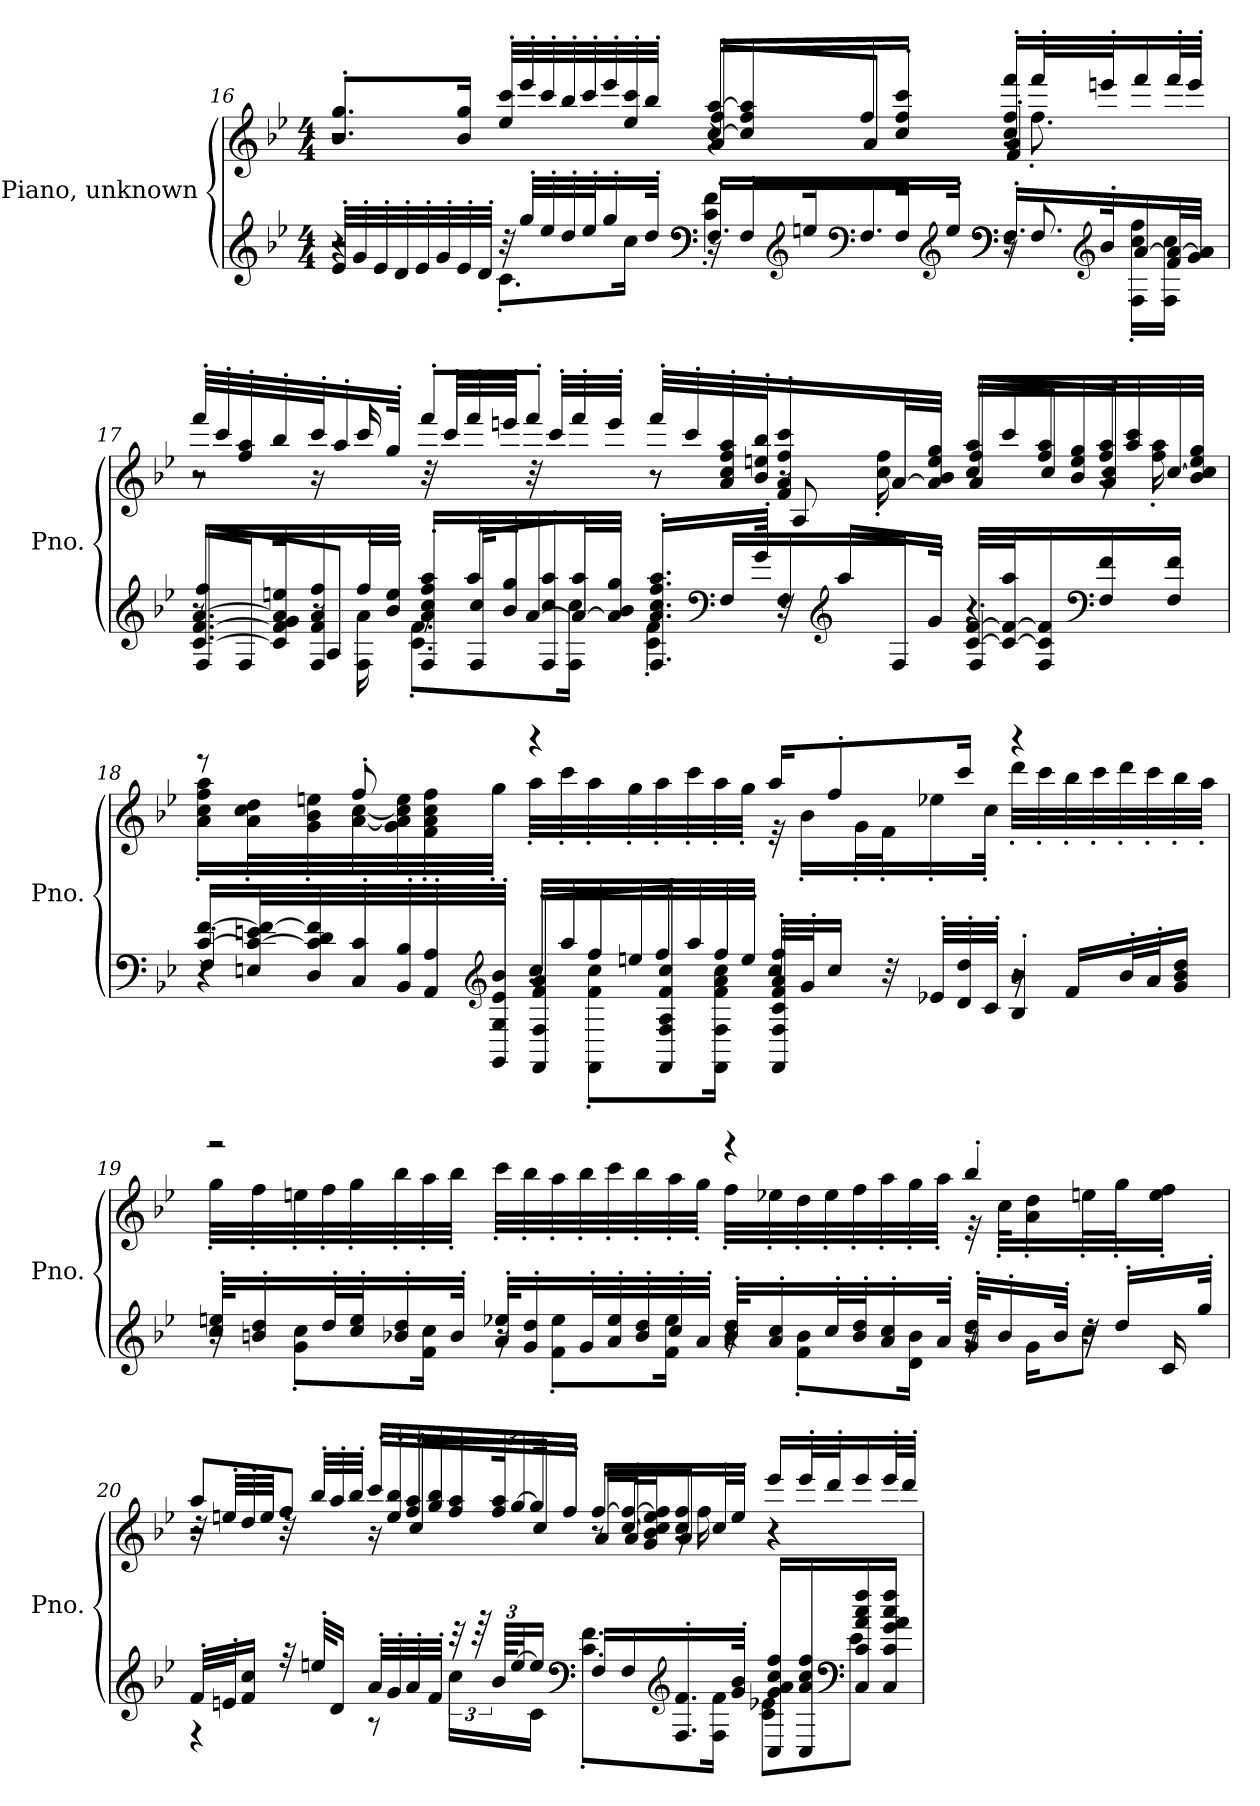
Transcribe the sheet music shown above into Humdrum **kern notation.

**kern	**kern
*part1	*part1
*staff2	*staff1
*I"Piano, unknown	*
*I'Pno.	*
!!LO:LB:g=z
*clefG2	*clefG2
*k[b-e-]	*k[b-e-]
*M4/4	*M4/4
=16	=16
*^	*^
*	*^	*	*^
32e-'/LLL	4r	2r	8.b-/' 8.gg/'L	2r	2r
32g'/	.	.	.	.	.
32e-'/	.	.	.	.	.
32d'/	.	.	.	.	.
32e-'/	.	.	.	.	.
32g'/	.	.	.	.	.
32e-'/	.	.	16b-/ 16gg/Jk	.	.
32d'/JJJ	.	.	.	.	.
32r	8.c'\L	.	32ee-/' 32ccc/'LLL	.	.
32gg'/LLL	.	.	32eee-'/	.	.
32ee-'/	.	.	32ccc'/	.	.
32dd'/	.	.	32bb-'/	.	.
32ee-'/J	.	.	32ccc'/	.	.
16gg'/	.	.	32eee-'/	.	.
.	16cc\Jk	.	32ee-/' 32ccc/'	.	.
32dd'/JJk	.	.	32bb-'/JJJ	.	.
*clefF4	*	*	*	*	*
16.F'/LL	4c\' 4f\'	16r	[16cc/ [16aa/LL	4r	8a/' 8ff/'L
.	.	8F'/L	16cc/] 16ff/ 16aa/]	.	.
*clefG2	*	*	*	*	*
32een'/K	.	.	.	.	.
*clefF4	*	*	*	*	*
16.F'/	.	.	16ff/	.	8a/J
.	.	16F/Jk	16cc/' 16ff/' 16ccc/'JJ	.	.
*clefG2	*	*	*	*	*
32ee'/JJk	.	.	.	.	.
*clefF4	*	*	*	*	*
16.F'/LL	8r	16r	16cc/' 16ff/' 16fff/'LL	16r	4f/' 4a/'
.	.	8.F'/	32fff'/L	8.ff'\	.
*clefG2	*	*	*	*	*
32b-'/K	.	.	32eeen'/J	.	.
[16a/	16F\' 16cc\' 16ff\'LL	.	16fff/	.	.
32f/ 32a/_L	16F\ 16cc\JJ	.	32fff'/L	.	.
32g/ 32a/]JJJ	.	.	32eee'/JJJ	.	.
!!LO:LB:g=z	!!	!!
=17	=17	=17	=17	=17	=17
[16.c/ [16.f/ [16.a/LL	8r	16F/ 16ff/LL	32fff'/LLL	2r	8r
.	.	.	32ccc'/	.	.
.	.	16F/J	32ff/' 32aa/'	.	.
32c/] 32f/] 32g/ 32a/] 32een/K	.	.	32bb-'/	.	.
16F/ 16f/ 16a/ 16ff/	16r	8A/J	32ccc'/J	.	16r
.	.	.	16aa'/	.	.
32ff'/L	16F\ 16a\	.	.	.	16ccc/
32b-/' 32ee/'JJJ	.	.	32gg'/JJk	.	.
16F/' 16a/' 16cc/' 16ff/' 16aa/'LL	8.c\' 8.f\'L	16r	32r	.	8fff'/L
.	.	.	32ccc'/LLL	.	.
32aa'/L	.	16F/ 16cc/KL	32fff'/	.	.
32b-/' 32gg/'J	.	.	32eeen'/JJJ	.	.
[16a/	.	8F/' 8cc/' 8aa/'J	32r	.	8fff'/J
.	.	.	32ccc'/LLL	.	.
32a/_ 32aa/L	16F\ 16cc\Jk	.	32fff'/	.	.
32a/] 32b-/ 32gg/JJJ	.	.	32eee'/JJJ	.	.
16.F/' 16.a/' 16.cc/' 16.ff/' 16.aa/'LL	4c\' 4f\'	16r	32fff'/LLL	8r	8r
.	.	.	32ccc'/	.	.
*clefF4	*	*	*	*	*
.	.	16F/LL	32a/' 32cc/' 32ff/' 32aa/'	.	.
32g'/JJk	.	.	32b-/' 32een/' 32bb-/'J	.	.
32r	.	16F/	16f/' 16a/' 16ff/' 16ccc/'	16r	8A/
*clefG2	*	*	*	*	*
16aa'/LL	.	.	.	.	.
.	.	16F/JJ	[32a/L	16cc\' 16ff\'	.
32g'/JJk	.	.	32a/] 32b-/ 32ee/ 32gg/JJJ	.	.
[32c/ [32f/LLL	4r	4F'/	32cc/' 32aa/'LLL	8r	16a/ 16ff/LL
32c/_ 32f/_ 32aa/J	.	.	32ccc'/	.	.
16F/ 16c/] 16f/]	.	.	32ff/' 32aa/'	.	16cc/J
.	.	.	32b-/' 32ee/' 32gg/'	.	.
*clefF4	*	*	*	*	*
16F/ 16f/	.	.	32ff/' 32aa/'	16r	8a/' 8cc/'J
.	.	.	32aa/' 32ccc/'	.	.
16F/ 16f/JJ	.	.	[32cc/	16ff\' 16aa\'	.
.	.	.	32b-/ 32cc/] 32ee/ 32gg/JJJ	.	.
*	*	*	*	*v	*v
!!LO:LB:g=z
=18	=18	=18	=18	=18
[16c/ [16f/LL	4r	4F'/	8r	16a\' 16cc\' 16ff\' 16aa\'LL
32En/ 32c/_ 32en/ 32f/_L	.	.	.	32a\' 32cc\' 32dd\'L
32D/ 32c/] 32d/ 32f/]	.	.	.	32g\' 32b-\' 32een\'
32C/' 32c/'	.	.	8ff'/	[32a\ [32cc\
32BB-/' 32B-/'	.	.	.	32g\ 32a\] 32cc\] 32ee\
32AA/' 32A/'	.	.	.	32f\' 32a\' 32cc\' 32ff\'
*clefG2	*	*	*	*
32GG/' 32G/' 32e/' 32b-/'JJJ	.	.	.	32gg'\JJJ
32cc'/LLL	16r	8FF/' 8F/' 8f/' 8a/'L	4r	32aa'\LLL
32aa'/	.	.	.	32ccc'\
32ff'/	8FF\' 8f\' 8cc\'L	.	.	32aa'\
32een'/	.	.	.	32gg'\
32ff'/	.	8FF/' 8F/' 8A/' 8f/' 8cc/'J	.	32aa'\
32aa'/	.	.	.	32ccc'\
32ff'/	16FF\ 16F\ 16f\ 16a\ 16cc\Jk	.	.	32aa'\
32ee'/JJJ	.	.	.	32gg'\JJJ
32cc'/LLL	2r	4FF/' 4F/' 4c/' 4f/' 4a/' 4ff/'	16aa/KL	32r
32g'/J	.	.	.	16b-'\LL
16cc/JJ	.	.	8ff'/	.
.	.	.	.	32g'\L
32r	.	.	.	32f'\J
32e-X'/LLL	.	.	.	16ee-X'\
32d/' 32dd/'	.	.	16ccc/Jk	.
32c'/JJJ	.	.	.	32cc'\JJk
16r	.	4B-/' 4b-/'	4r	32ddd'\LLL
.	.	.	.	32ccc'\
16f/LL	.	.	.	32bb-'\
.	.	.	.	32ccc'\
32b-'/L	.	.	.	32ddd'\
32a'/J	.	.	.	32ccc'\
16g/ 16b-/ 16dd/JJ	.	.	.	32bb-'\
.	.	.	.	32aa'\JJJ
!!LO:PB:g=z	!!
=19	=19	=19	=19	=19
32cc/' 32een/'KLL	16r	2r	2r	32gg'\LLL
16bn/' 16dd/'	.	.	.	32ff'\
.	8g\' 8cc\'L	.	.	32een'\
32dd'/L	.	.	.	32ff'\
32cc/' 32ee/'J	.	.	.	32gg'\
16b-X/' 16dd/'	.	.	.	32bb-'\
.	16f\ 16cc\Jk	.	.	32aa'\
32b-'/JJk	.	.	.	32bb-'\JJJ
32a/' 32ee-X/'KLL	16r	.	.	32ccc'\LLL
16g/' 16dd/'	.	.	.	32bb-'\
.	8f\' 8ee-\'L	.	.	32aa'\
32g'/L	.	.	.	32bb-'\
32a/' 32ee-/'	.	.	.	32ccc'\
32b-/' 32dd/'	.	.	.	32bb-'\
32cc'/	16f\ 16ee-\Jk	.	.	32aa'\
32a'/JJJ	.	.	.	32gg'\JJJ
32b-/' 32dd/'KLL	16r	4r	4r	32ff'\LLL
16a/' 16cc/'	.	.	.	32ee-X'\
.	8f\' 8b-\'L	.	.	32dd'\
32cc'/L	.	.	.	32ee-'\
32b-/' 32dd/'J	.	.	.	32ff'\
16a/' 16cc/'	.	.	.	32aa'\
.	16d\ 16b-\Jk	.	.	32gg'\
32a'/JJk	.	.	.	32aa'\JJJ
32g/' 32dd/'KLL	16r	8r	4bb-'/	32r
16b-'/	.	.	.	32cc'\KLL
.	16g\KL	.	.	16a\' 16dd\'
32b-'/JJk	.	.	.	.
32r	8cc\J	16r	.	32een'\L
16dd'/LL	.	.	.	32gg'\J
.	.	16c/	.	16ee\' 16ff\'JJ
32gg'/JJk	.	.	.	.
*	*v	*v	*	*
!!LO:LB:g=z
=20	=20	=20	=20
*	*	*	*^
32f'/LLL	4r	32r	2r	8aa/L
32en'/J	.	32een'/LLL	.	.
16f/ 16cc/JJ	.	32dd'/	.	.
.	.	32ee'/JJJ	.	.
32r	.	32r	.	8ff/J
32een'/KLL	.	32bb-'/LLL	.	.
16d/JJ	.	32aa'/	.	.
.	.	32bb-'/JJJ	.	.
32a'/LLL	8r	32ccc'/LLL	.	16r
32g'/	.	32ee/' 32bb-/'	.	.
32a'/	.	32ff/' 32aa/'	.	8cc'/L
32f'/JJJ	.	32gg/' 32bb-/'	.	.
48r	16cc\LL	32ff/' 32aa/'	.	.
96r	.	.	.	.
*	*	*Xbrackettup	*	*
96b-/KLLL	.	96ff/ 96aa/K	.	.
[48ee/J	.	[48gg/	.	.
16ee/JJ]	16c\JJ	32gg/]	.	16cc/Jk
.	.	32ff'/JJJ	.	.
*clefF4	*	*	*	*
16F/LL	8.c\' 8.f\'L	[16ff/LL	8r	16a/LL
16F/	.	[32cc/ 32ff/_L	.	16a'/J
.	.	32g/ 32b-/ 32cc/] 32ee/ 32ff/]J	.	.
*clefG2	*	*	*	*
16.F/' 16.f/'	.	16cc/ 16ff/	16r	8a/J
.	16F\ 16f\Jk	32cc'/L	16ff\	.
32g/' 32b-/'JJk	.	32ee'/JJJ	.	.
16C/ 16g/ 16a/ 16cc/ 16ff/LL	8c\ 8e-X\L	16eee-/LL	4r	4r
16C/ 16a/ 16cc/ 16ff/	.	32eee-'/L	.	.
.	.	32ddd'/J	.	.
*clefF4	*	*	*	*
16C/ 16c/ 16a/ 16cc/ 16ff/	8e-\J	16eee-/	.	.
16C/ 16c/ 16g/ 16a/ 16cc/ 16ff/JJ	.	32eee-'/L	.	.
.	.	32ddd'/JJJ	.	.
*v	*v	*	*	*
*	*v	*v	*v
=	=
*-	*-
